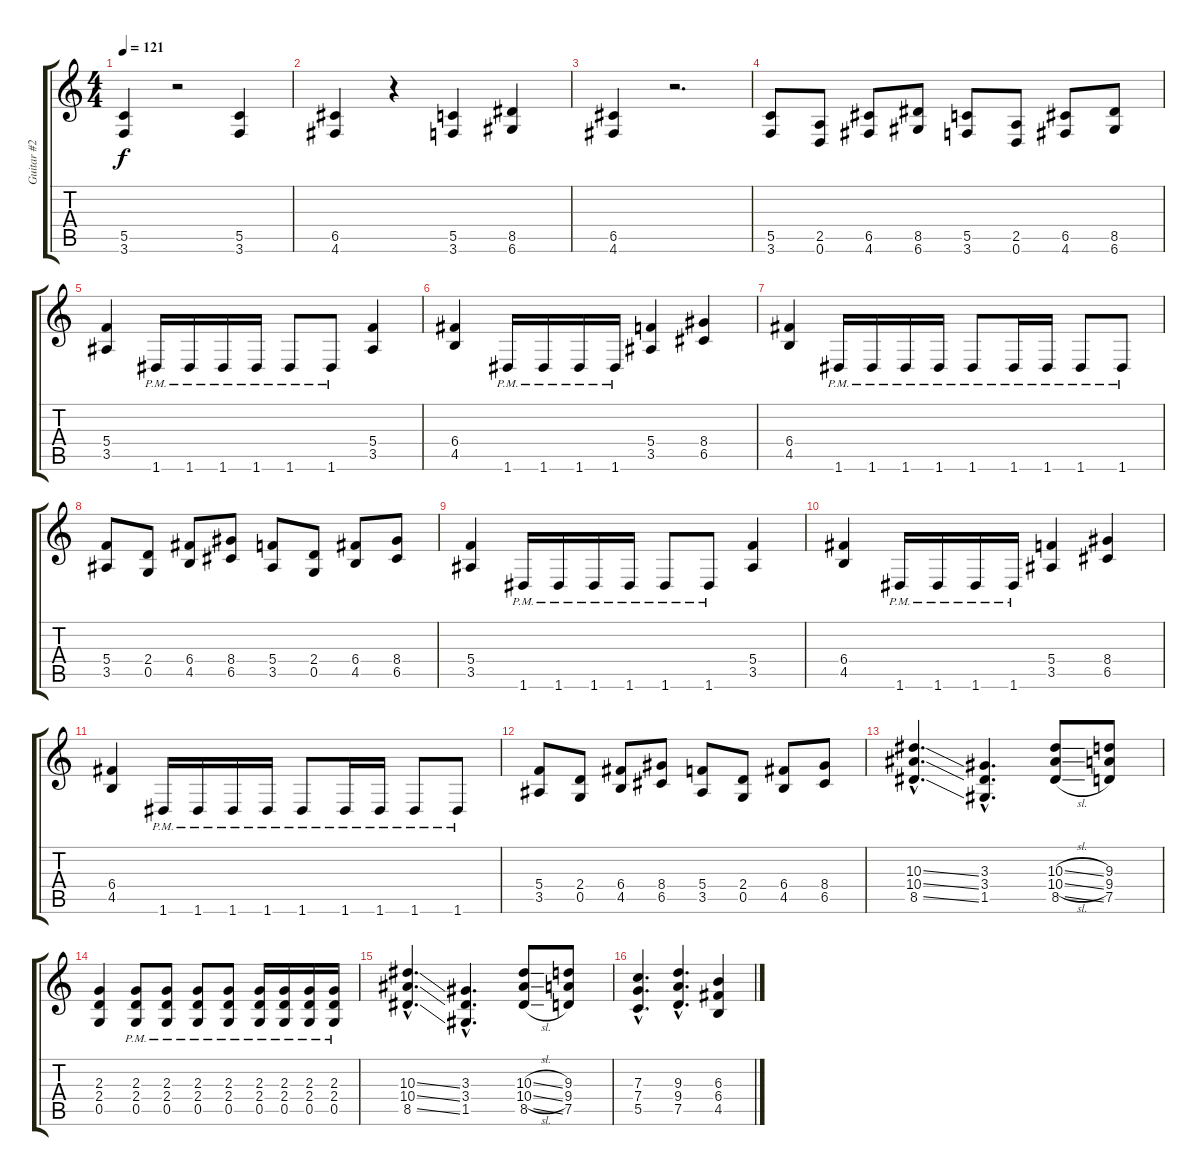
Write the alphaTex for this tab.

\track ("Guitar #2" "Guitar #2") {instrument distortionguitar}
\staff {score tabs}
\tuning (D4 A3 F3 C3 G2 D2) {hide}
\ts (4 4)
\tempo 121
\clef g2
\ks c
(5.5 3.6).4{dy f} r.2 (5.5 3.6).4 |
(6.5 4.6).4 r.4 (5.5 3.6).4 (8.5 6.6).4 |
(6.5 4.6).4 r.2{d} |
(5.5 3.6).8 (2.5 0.6).8 (6.5 4.6).8 (8.5 6.6).8 (5.5 3.6).8 (2.5 0.6).8 (6.5 4.6).8 (8.5 6.6).8 |
(5.4 3.5).4 1.6{pm}.16 1.6{pm}.16 1.6{pm}.16 1.6{pm}.16 1.6{pm}.8 1.6{pm}.8 (5.4 3.5).4 |
(6.4 4.5).4 1.6{pm}.16 1.6{pm}.16 1.6{pm}.16 1.6{pm}.16 (5.4 3.5).4 (8.4 6.5).4 |
(6.4 4.5).4 1.6{pm}.16 1.6{pm}.16 1.6{pm}.16 1.6{pm}.16 1.6{pm}.8 1.6{pm}.16 1.6{pm}.16 1.6{pm}.8 1.6{pm}.8 |
(5.4 3.5).8 (2.4 0.5).8 (6.4 4.5).8 (8.4 6.5).8 (5.4 3.5).8 (2.4 0.5).8 (6.4 4.5).8 (8.4 6.5).8 |
(5.4 3.5).4 1.6{pm}.16 1.6{pm}.16 1.6{pm}.16 1.6{pm}.16 1.6{pm}.8 1.6{pm}.8 (5.4 3.5).4 |
(6.4 4.5).4 1.6{pm}.16 1.6{pm}.16 1.6{pm}.16 1.6{pm}.16 (5.4 3.5).4 (8.4 6.5).4 |
(6.4 4.5).4 1.6{pm}.16 1.6{pm}.16 1.6{pm}.16 1.6{pm}.16 1.6{pm}.8 1.6{pm}.16 1.6{pm}.16 1.6{pm}.8 1.6{pm}.8 |
(5.4 3.5).8 (2.4 0.5).8 (6.4 4.5).8 (8.4 6.5).8 (5.4 3.5).8 (2.4 0.5).8 (6.4 4.5).8 (8.4 6.5).8 |
(10.3{ss hac} 10.4{ss hac} 8.5{ss hac}).4{d} (3.3{hac} 3.4{hac} 1.5{hac}).4{d} (10.3{sl} 10.4{sl} 8.5{sl}).8 (9.3 9.4 7.5).8 |
(2.3 2.4 0.5).4 (2.3{pm} 2.4{pm} 0.5{pm}).8 (2.3{pm} 2.4{pm} 0.5{pm}).8 (2.3{pm} 2.4{pm} 0.5{pm}).8 (2.3{pm} 2.4{pm} 0.5{pm}).8 (2.3{pm} 2.4{pm} 0.5{pm}).16 (2.3{pm} 2.4{pm} 0.5{pm}).16 (2.3{pm} 2.4{pm} 0.5{pm}).16 (2.3{pm} 2.4{pm} 0.5{pm}).16 |
(10.3{ss hac} 10.4{ss hac} 8.5{ss hac}).4{d} (3.3{hac} 3.4{hac} 1.5{hac}).4{d} (10.3{sl} 10.4{sl} 8.5{sl}).8 (9.3 9.4 7.5).8 |
(7.3{hac} 7.4{hac} 5.5{hac}).4{d} (9.3{hac} 9.4{hac} 7.5{hac}).4{d} (6.3 6.4 4.5).4
